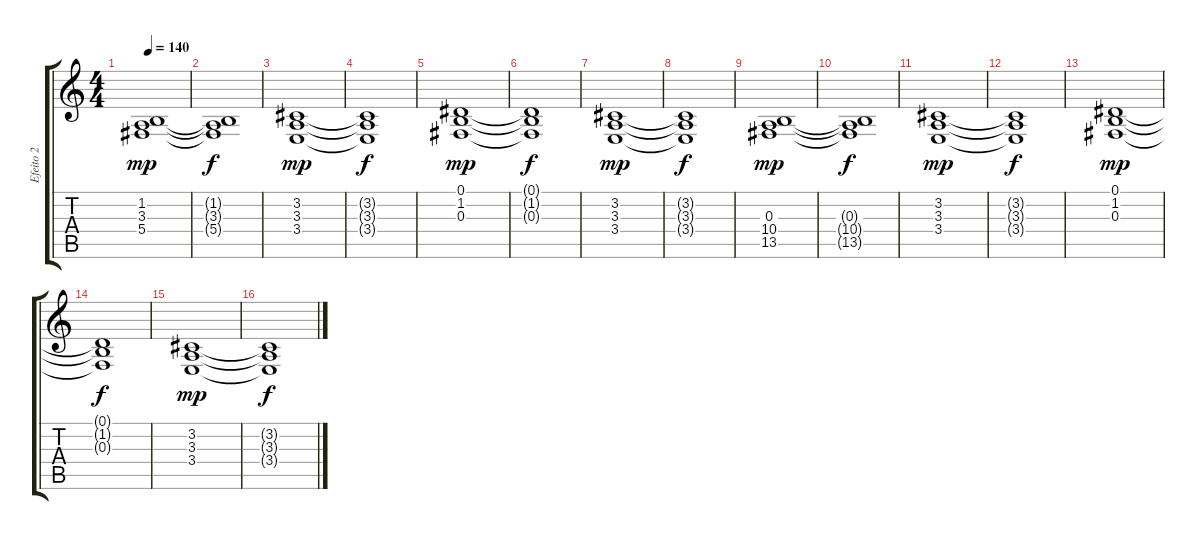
\track ("Efeito 2" "Efeito 2") {instrument stringensemble1}
\staff {score tabs}
\tuning (Eb4 Bb3 Gb3 Db3 Ab2 Eb2) {hide}
\ts (4 4)
\tempo 140
\clef g2
\ks c
(1.2 3.3 5.4).1{dy mp instrument stringensemble1} |
(1.2{t} 3.3{t} 5.4{t}).1{dy f} |
(3.2 3.3 3.4).1{dy mp} |
(3.2{t} 3.3{t} 3.4{t}).1{dy f} |
(0.1 1.2 0.3).1{dy mp} |
(0.1{t} 1.2{t} 0.3{t}).1{dy f} |
(3.2 3.3 3.4).1{dy mp} |
(3.2{t} 3.3{t} 3.4{t}).1{dy f} |
(0.3 10.4 13.5).1{dy mp} |
(0.3{t} 10.4{t} 13.5{t}).1{dy f} |
(3.2 3.3 3.4).1{dy mp} |
(3.2{t} 3.3{t} 3.4{t}).1{dy f} |
(0.1 1.2 0.3).1{dy mp} |
(0.1{t} 1.2{t} 0.3{t}).1{dy f} |
(3.2 3.3 3.4).1{dy mp} |
(3.2{t} 3.3{t} 3.4{t}).1{dy f}
